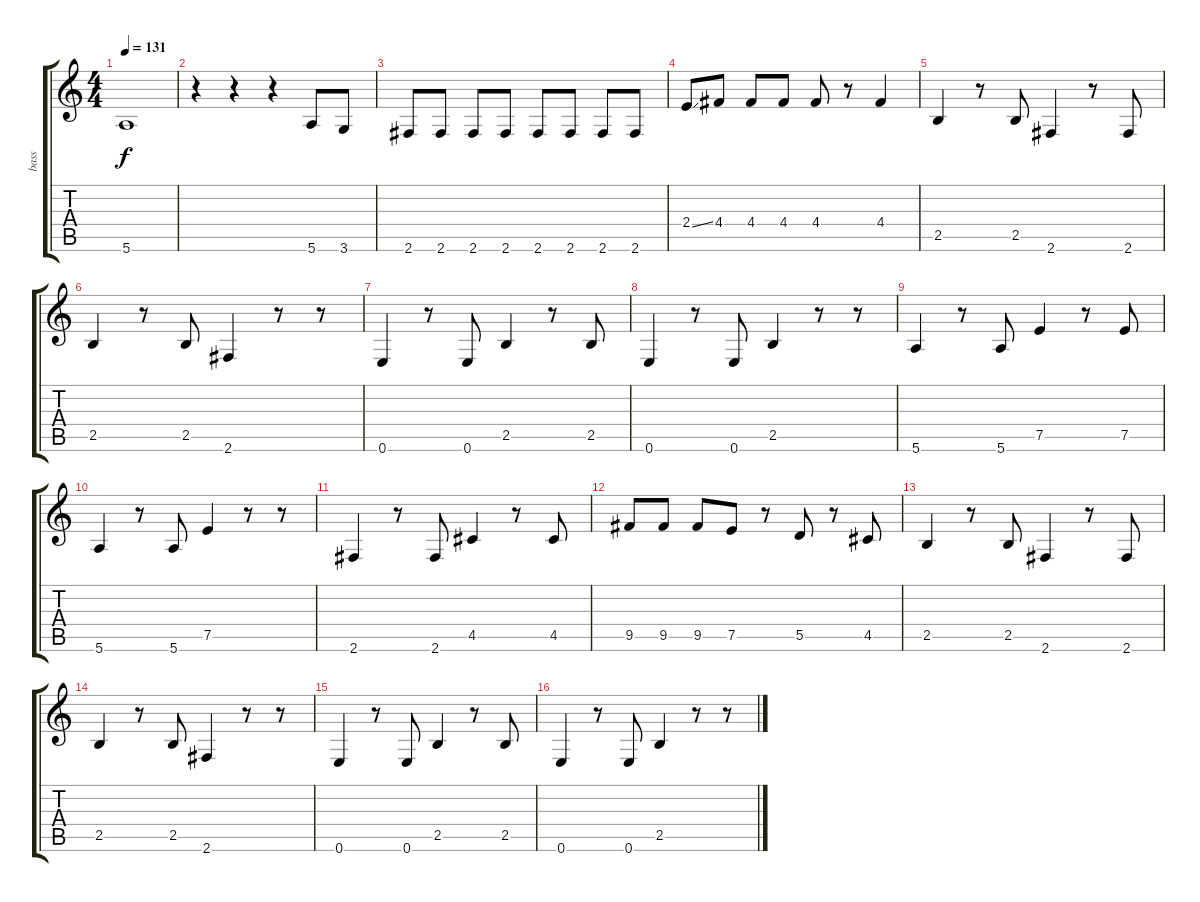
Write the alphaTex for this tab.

\track ("bass" "bass") {instrument electricbassfinger}
\staff {score tabs}
\tuning (E4 B3 G3 D3 A2 E2) {hide}
\ts (4 4)
\tempo 131
\clef g2
\ks c
5.6.1{dy f} |
r.4 r.4 r.4 5.6.8 3.6.8 |
2.6.8 2.6.8 2.6.8 2.6.8 2.6.8 2.6.8 2.6.8 2.6.8 |
2.4{ss}.8 4.4.8 4.4.8 4.4.8 4.4.8 r.8 4.4.4 |
2.5.4 r.8 2.5.8 2.6.4 r.8 2.6.8 |
2.5.4 r.8 2.5.8 2.6.4 r.8 r.8 |
0.6.4 r.8 0.6.8 2.5.4 r.8 2.5.8 |
0.6.4 r.8 0.6.8 2.5.4 r.8 r.8 |
5.6.4 r.8 5.6.8 7.5.4 r.8 7.5.8 |
5.6.4 r.8 5.6.8 7.5.4 r.8 r.8 |
2.6.4 r.8 2.6.8 4.5.4 r.8 4.5.8 |
9.5.8 9.5.8 9.5.8 7.5.8 r.8 5.5.8 r.8 4.5.8 |
2.5.4 r.8 2.5.8 2.6.4 r.8 2.6.8 |
2.5.4 r.8 2.5.8 2.6.4 r.8 r.8 |
0.6.4 r.8 0.6.8 2.5.4 r.8 2.5.8 |
0.6.4 r.8 0.6.8 2.5.4 r.8 r.8
